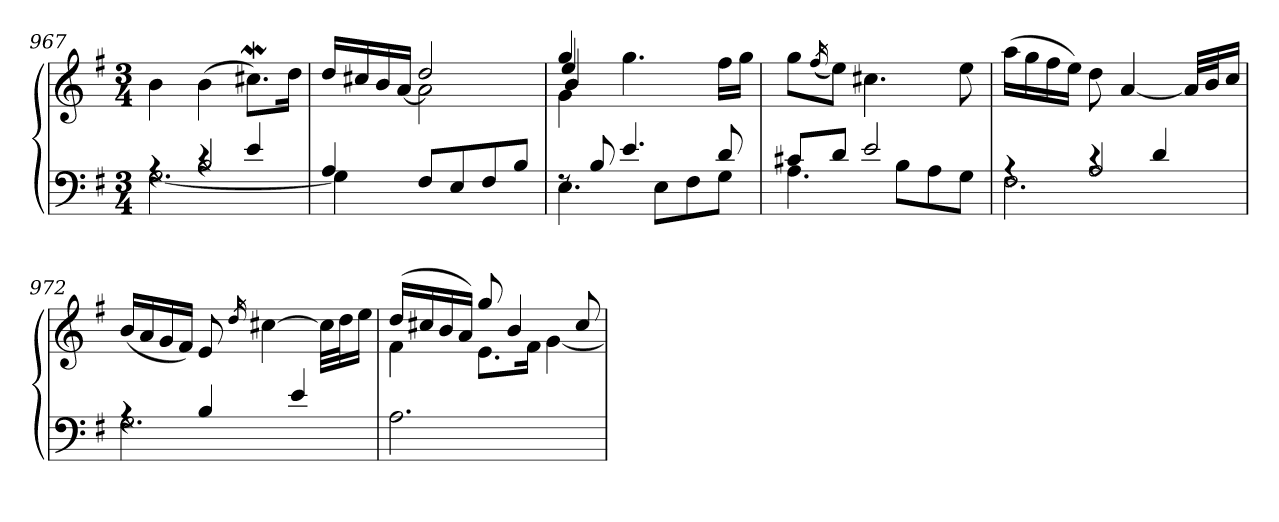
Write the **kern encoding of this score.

**kern	**kern
*part1	*part1
*staff2	*staff1
!!LO:LB:g=z
*clefF4	*clefG2
*k[f#]	*k[f#]
*G:	*G:
*M3/4	*M3/4
=967	=967
*^	*
*	*^	*
4rA	[2.G\	4ryy	4b\
4rc	.	2B/	(4b\
4e/	.	.	8.cc#XW\L)
.	.	.	16dd\Jk
*	*v	*v	*
=968	=968	=968
*	*	*^
4A/	4G\]	16dd/LL	4ryy
.	.	16cc#X/	.
.	.	16b/	.
.	.	[16a/JJ	.
8F#/L	2ryy	2a\]	2dd/
8E/	.	.	.
8F#/	.	.	.
8B/J	.	.	.
=969	=969	=969	=969
*	*	*^	*^
8rF	4.E\	4gg:/	4g\	4ee/	4b/
8B/	.	.	.	.	.
4.e/	.	2ryy	4.gg\	2ryy	2ryy
.	8E\L	.	.	.	.
.	8F#\	.	.	.	.
8d/	8G\J	.	16ff#\LL	.	.
.	.	.	16gg\JJ	.	.
*	*	*v	*v	*v	*v
=970	=970	=970
8c#X/L	4.A\	8gg\L
.	.	(16qff#/
8d/J	.	8ee\J)
2e/	.	4.cc#X\
.	8B\L	.
.	8A\	.
.	8G\J	8ee\
!!LO:LB:g=z
=971	=971	=971
*	*^	*
4rA	2.F#\	4ryy	(16aa\LL
.	.	.	16gg\
.	.	.	16ff#\
.	.	.	16ee\JJ)
4rc	.	2A/	8dd\
.	.	.	[4a/
4d/	.	.	.
.	.	.	32a/LLL]
.	.	.	32b/J
.	.	.	16cc/JJ
*	*v	*v	*
=972	=972	=972
4rA	2.G\	(16b/LL
.	.	16a/
.	.	16g/
.	.	16f#/JJ)
4B/	.	8e/
.	.	16qdd/
.	.	[4cc#X\
4e/	.	.
.	.	32cc#\LLL]
.	.	32dd\J
.	.	16ee\JJ
*v	*v	*
=973	=973
*	*^
2.A\	(16dd/LL	4f#\
.	16cc#X/	.
.	16b/	.
.	16a/JJ)	.
.	8gg/	8.e\L
.	4b/	.
.	.	16f#\Jk
.	.	[4g\
.	8cc#/	.
*	*v	*v
=	=
*-	*-
